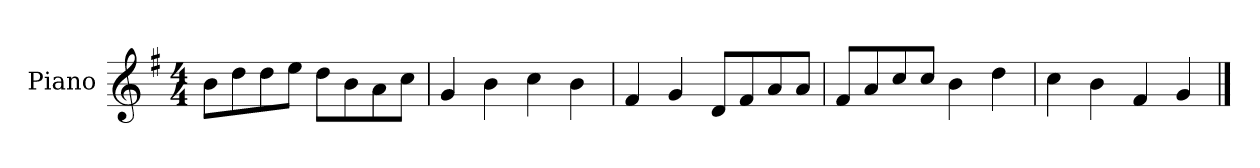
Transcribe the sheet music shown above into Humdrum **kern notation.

**kern
*part1
*staff1
*I"Piano
*I'P-no
*clefG2
*k[f#]
*M4/4
*MM90
=1
8b\L
8dd\
8dd\
8ee\J
8dd\L
8b\
8a\
8cc\J
=2
4g/
4b\
4cc\
4b\
=3
4f#/
4g/
8d/L
8f#/
8a/
8a/J
=4
8f#/L
8a/
8cc/
8cc/J
4b\
4dd\
=5
4cc\
4b\
4f#/
4g/
==
*-
